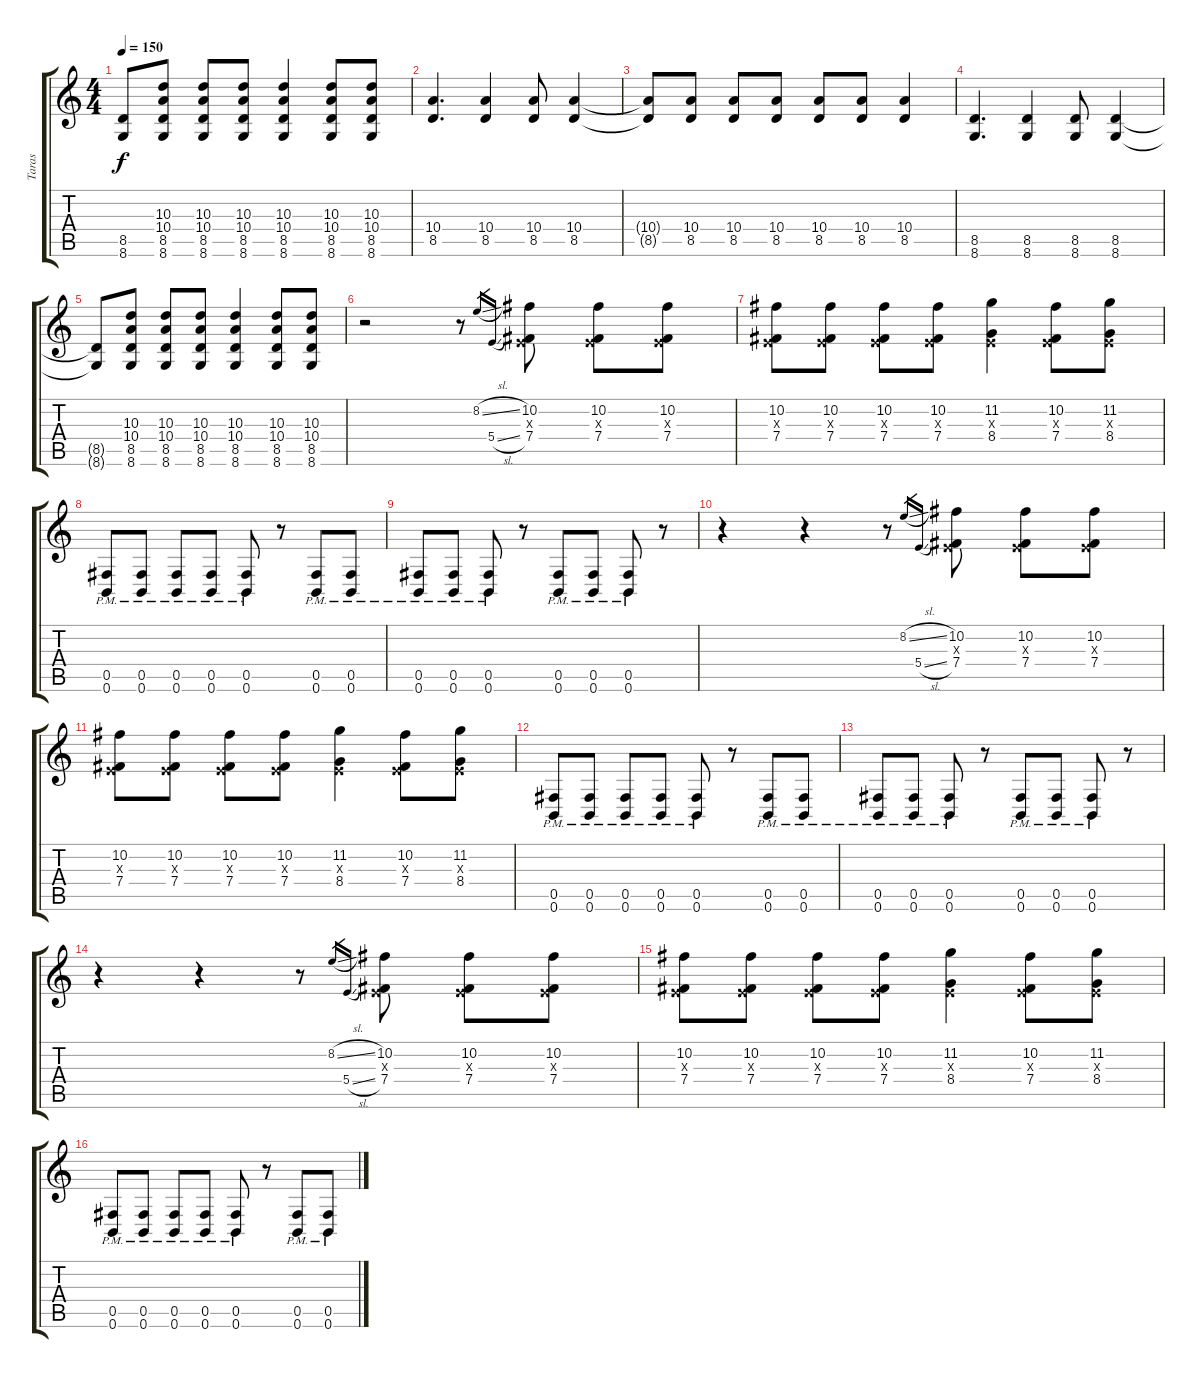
\track ("Taras" "Taras") {instrument distortionguitar}
\staff {score tabs}
\tuning (Db4 Ab3 E3 B2 Gb2 B1) {hide}
\ts (4 4)
\tempo 150
\clef g2
\ks c
(8.5{t} 8.6{t}).8{dy f} (10.3 10.4 8.5 8.6).8 (10.3 10.4 8.5 8.6).8 (10.3 10.4 8.5 8.6).8 (10.3 10.4 8.5 8.6).4 (10.3 10.4 8.5 8.6).8 (10.3 10.4 8.5 8.6).8 |
(10.4 8.5).4{d} (10.4 8.5).4 (10.4 8.5).8 (10.4 8.5).4 |
(10.4{t} 8.5{t}).8 (10.4 8.5).8 (10.4 8.5).8 (10.4 8.5).8 (10.4 8.5).8 (10.4 8.5).8 (10.4 8.5).4 |
(8.5 8.6).4{d} (8.5 8.6).4 (8.5 8.6).8 (8.5 8.6).4 |
(8.5{t} 8.6{t}).8 (10.3 10.4 8.5 8.6).8 (10.3 10.4 8.5 8.6).8 (10.3 10.4 8.5 8.6).8 (10.3 10.4 8.5 8.6).4 (10.3 10.4 8.5 8.6).8 (10.3 10.4 8.5 8.6).8 |
r.2{instrument distortionguitar} r.8 8.2{sl}.16{gr} 5.4{sl}.16{gr} (10.2 0.3{x} 7.4).8 (10.2 0.3{x} 7.4).8 (10.2 0.3{x} 7.4).8 |
(10.2 0.3{x} 7.4).8 (10.2 0.3{x} 7.4).8 (10.2 0.3{x} 7.4).8 (10.2 0.3{x} 7.4).8 (11.2 0.3{x} 8.4).4 (10.2 0.3{x} 7.4).8 (11.2 0.3{x} 8.4).8 |
(0.5{pm} 0.6{pm}).8 (0.5{pm} 0.6{pm}).8 (0.5{pm} 0.6{pm}).8 (0.5{pm} 0.6{pm}).8 (0.5{pm} 0.6{pm}).8 r.8 (0.5{pm} 0.6{pm}).8 (0.5{pm} 0.6{pm}).8 |
(0.5{pm} 0.6{pm}).8 (0.5{pm} 0.6{pm}).8 (0.5{pm} 0.6{pm}).8 r.8 (0.5{pm} 0.6{pm}).8 (0.5{pm} 0.6{pm}).8 (0.5{pm} 0.6{pm}).8 r.8 |
r.4 r.4 r.8 8.2{sl}.16{gr} 5.4{sl}.16{gr} (10.2 0.3{x} 7.4).8 (10.2 0.3{x} 7.4).8 (10.2 0.3{x} 7.4).8 |
(10.2 0.3{x} 7.4).8 (10.2 0.3{x} 7.4).8 (10.2 0.3{x} 7.4).8 (10.2 0.3{x} 7.4).8 (11.2 0.3{x} 8.4).4 (10.2 0.3{x} 7.4).8 (11.2 0.3{x} 8.4).8 |
(0.5{pm} 0.6{pm}).8 (0.5{pm} 0.6{pm}).8 (0.5{pm} 0.6{pm}).8 (0.5{pm} 0.6{pm}).8 (0.5{pm} 0.6{pm}).8 r.8 (0.5{pm} 0.6{pm}).8 (0.5{pm} 0.6{pm}).8 |
(0.5{pm} 0.6{pm}).8 (0.5{pm} 0.6{pm}).8 (0.5{pm} 0.6{pm}).8 r.8 (0.5{pm} 0.6{pm}).8 (0.5{pm} 0.6{pm}).8 (0.5{pm} 0.6{pm}).8 r.8 |
r.4 r.4 r.8 8.2{sl}.16{gr} 5.4{sl}.16{gr} (10.2 0.3{x} 7.4).8 (10.2 0.3{x} 7.4).8 (10.2 0.3{x} 7.4).8 |
(10.2 0.3{x} 7.4).8 (10.2 0.3{x} 7.4).8 (10.2 0.3{x} 7.4).8 (10.2 0.3{x} 7.4).8 (11.2 0.3{x} 8.4).4 (10.2 0.3{x} 7.4).8 (11.2 0.3{x} 8.4).8 |
(0.5{pm} 0.6{pm}).8 (0.5{pm} 0.6{pm}).8 (0.5{pm} 0.6{pm}).8 (0.5{pm} 0.6{pm}).8 (0.5{pm} 0.6{pm}).8 r.8 (0.5{pm} 0.6{pm}).8 (0.5{pm} 0.6{pm}).8
